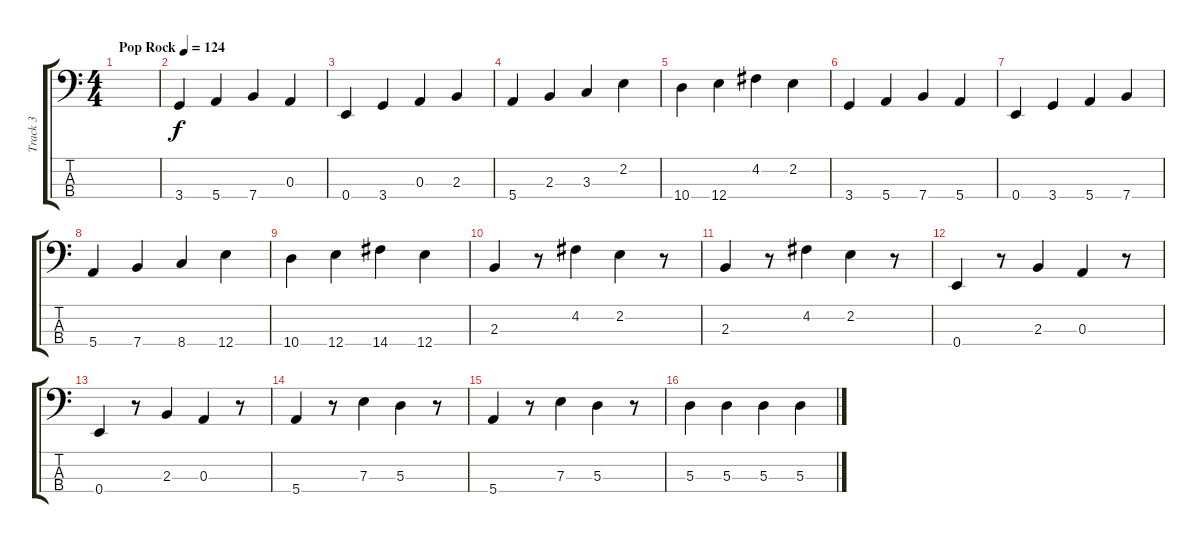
\track ("Track 3" "Track 3") {instrument electricbassfinger}
\staff {score tabs}
\tuning (G2 D2 A1 E1) {hide}
\ts (4 4)
\tempo (124 "Pop Rock")
\clef f4
\ks c
|
3.4.4 5.4.4 7.4.4 0.3.4 |
0.4.4 3.4.4 0.3.4 2.3.4 |
5.4.4 2.3.4 3.3.4 2.2.4 |
10.4.4 12.4.4 4.2.4 2.2.4 |
3.4.4 5.4.4 7.4.4 5.4.4 |
0.4.4 3.4.4 5.4.4 7.4.4 |
5.4.4 7.4.4 8.4.4 12.4.4 |
10.4.4 12.4.4 14.4.4 12.4.4 |
2.3.4 r.8 4.2.4 2.2.4 r.8 |
2.3.4 r.8 4.2.4 2.2.4 r.8 |
0.4.4 r.8 2.3.4 0.3.4 r.8 |
0.4.4 r.8 2.3.4 0.3.4 r.8 |
5.4.4 r.8 7.3.4 5.3.4 r.8 |
5.4.4 r.8 7.3.4 5.3.4 r.8 |
5.3.4 5.3.4 5.3.4 5.3.4
